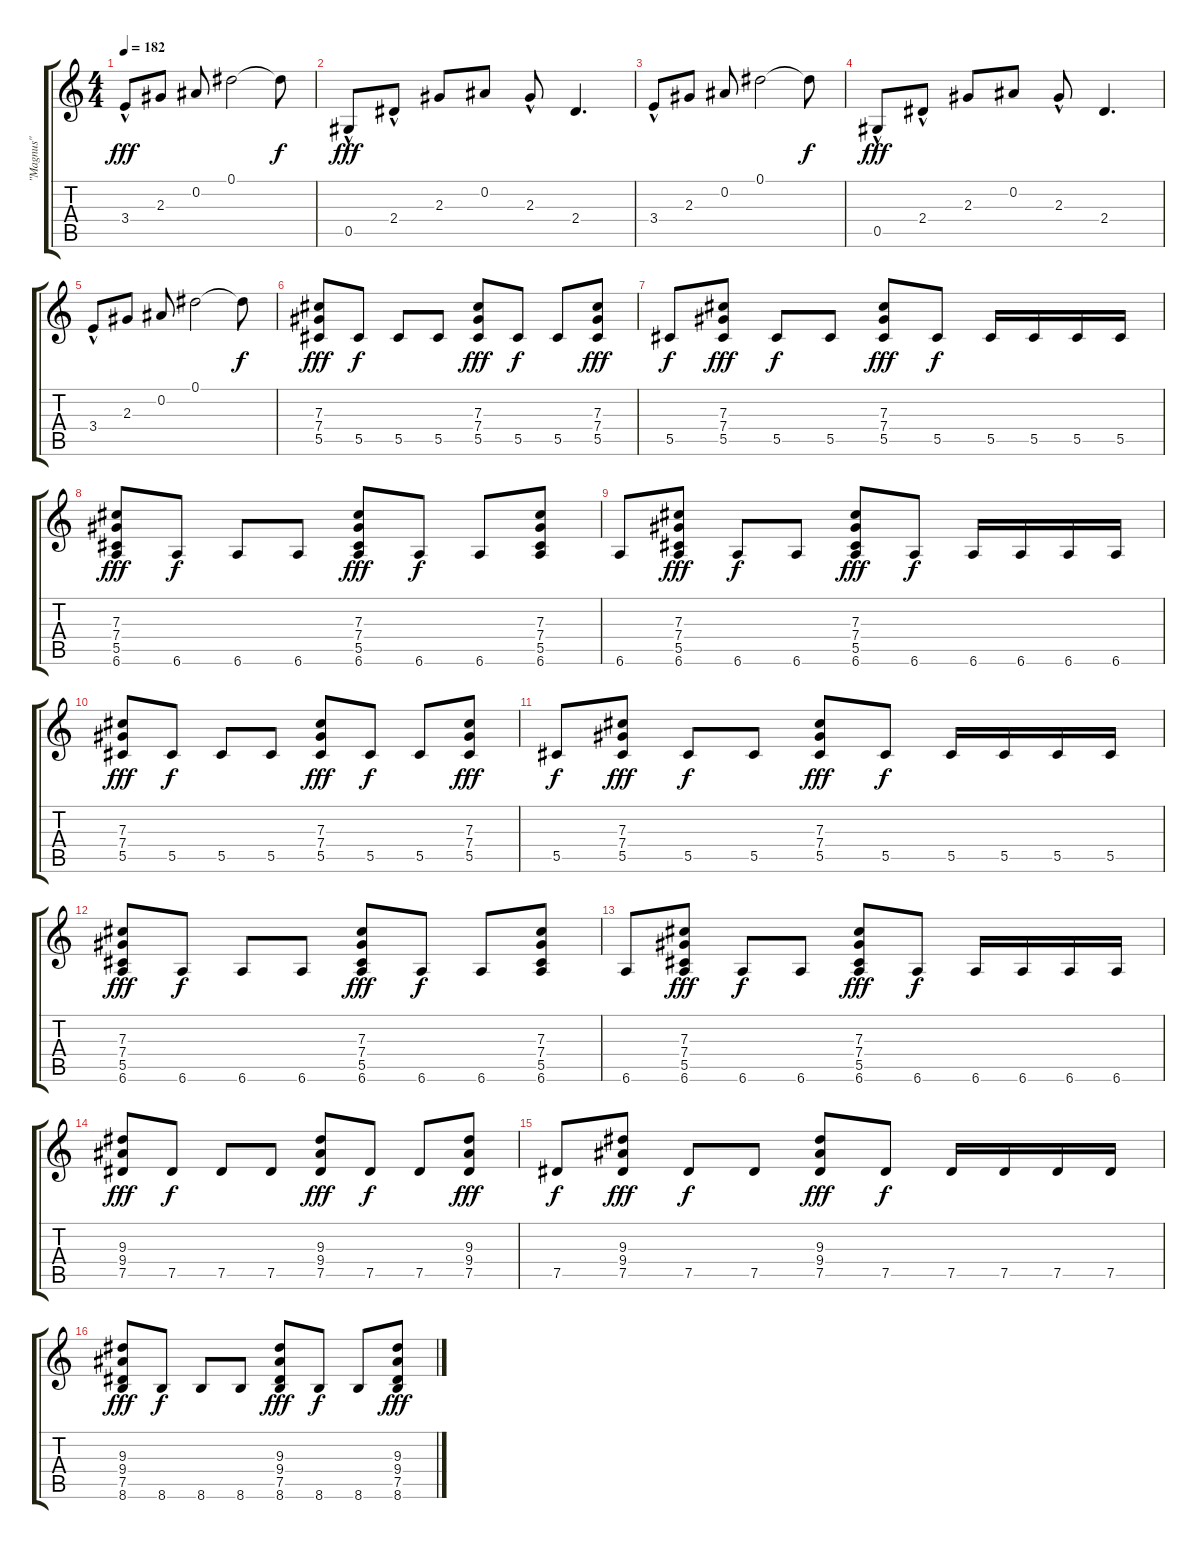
\track ("\"Magnus\"" "\"Magnus\"") {instrument distortionguitar}
\staff {score tabs}
\tuning (Eb4 Bb3 Gb3 Db3 Ab2 Eb2) {hide}
\ts (4 4)
\tempo 182
\clef g2
\ks c
3.4{hac}.8{dy fff} 2.3.8 0.2.8 0.1.2 0.1{t}.8{dy f} |
0.5{hac}.8{dy fff} 2.4{hac}.8 2.3.8 0.2.8 2.3{hac}.8 2.4.4{d} |
3.4{hac}.8 2.3.8 0.2.8 0.1.2 0.1{t}.8{dy f} |
0.5{hac}.8{dy fff} 2.4{hac}.8 2.3.8 0.2.8 2.3{hac}.8 2.4.4{d} |
3.4{hac}.8 2.3.8 0.2.8 0.1.2 0.1{t}.8{dy f} |
(7.3 7.4 5.5).8{dy fff} 5.5.8{dy f} 5.5.8 5.5.8 (7.3 7.4 5.5).8{dy fff} 5.5.8{dy f} 5.5.8 (7.3 7.4 5.5).8{dy fff} |
5.5.8{dy f} (7.3 7.4 5.5).8{dy fff} 5.5.8{dy f} 5.5.8 (7.3 7.4 5.5).8{dy fff} 5.5.8{dy f} 5.5.16 5.5.16 5.5.16 5.5.16 |
(7.3 7.4 5.5 6.6).8{dy fff} 6.6.8{dy f} 6.6.8 6.6.8 (7.3 7.4 5.5 6.6).8{dy fff} 6.6.8{dy f} 6.6.8 (7.3 7.4 5.5 6.6).8 |
6.6.8 (7.3 7.4 5.5 6.6).8{dy fff} 6.6.8{dy f} 6.6.8 (7.3 7.4 5.5 6.6).8{dy fff} 6.6.8{dy f} 6.6.16 6.6.16 6.6.16 6.6.16 |
(7.3 7.4 5.5).8{dy fff} 5.5.8{dy f} 5.5.8 5.5.8 (7.3 7.4 5.5).8{dy fff} 5.5.8{dy f} 5.5.8 (7.3 7.4 5.5).8{dy fff} |
5.5.8{dy f} (7.3 7.4 5.5).8{dy fff} 5.5.8{dy f} 5.5.8 (7.3 7.4 5.5).8{dy fff} 5.5.8{dy f} 5.5.16 5.5.16 5.5.16 5.5.16 |
(7.3 7.4 5.5 6.6).8{dy fff} 6.6.8{dy f} 6.6.8 6.6.8 (7.3 7.4 5.5 6.6).8{dy fff} 6.6.8{dy f} 6.6.8 (7.3 7.4 5.5 6.6).8 |
6.6.8 (7.3 7.4 5.5 6.6).8{dy fff} 6.6.8{dy f} 6.6.8 (7.3 7.4 5.5 6.6).8{dy fff} 6.6.8{dy f} 6.6.16 6.6.16 6.6.16 6.6.16 |
(9.3 9.4 7.5).8{dy fff} 7.5.8{dy f} 7.5.8 7.5.8 (9.3 9.4 7.5).8{dy fff} 7.5.8{dy f} 7.5.8 (9.3 9.4 7.5).8{dy fff} |
7.5.8{dy f} (9.3 9.4 7.5).8{dy fff} 7.5.8{dy f} 7.5.8 (9.3 9.4 7.5).8{dy fff} 7.5.8{dy f} 7.5.16 7.5.16 7.5.16 7.5.16 |
(9.3 9.4 7.5 8.6).8{dy fff} 8.6.8{dy f} 8.6.8 8.6.8 (9.3 9.4 7.5 8.6).8{dy fff} 8.6.8{dy f} 8.6.8 (9.3 9.4 7.5 8.6).8{dy fff}
